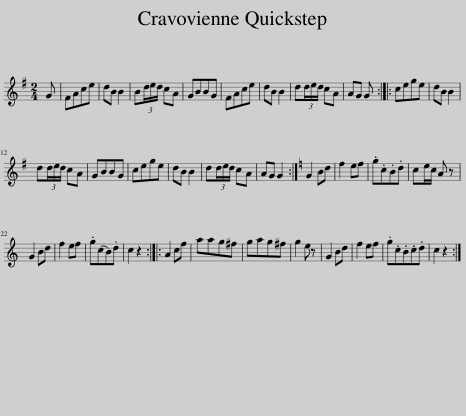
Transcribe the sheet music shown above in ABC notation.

X:1
L:1/8
M:2/4
I:linebreak $
K:G
V:1 treble
V:1
 G | FAce | dB B2 | B(3d/e/d/ cA | GBBG | %5
 FAce | dB B2 | d(3d/e/d/ cA | AG G :: cege | %10
 dB B2 |$ d(3d/e/d/ cA | GBBG | cege | dB B2 | %15
 d(3d/e/d/ cA | AG G2 :|[K:C] G2 Bd | f2 ef | .g.c.B.d | %20
 ce/c/ A z |$ G2 Bd | f2 ef | .g(cB).d | c2 z2 :: %25
 A2 cf | aag^f | gag^f | g2 e z | G2 Bd | %30
 f2 ef | .g.c.B.c.d | c2 z2 :| %33
